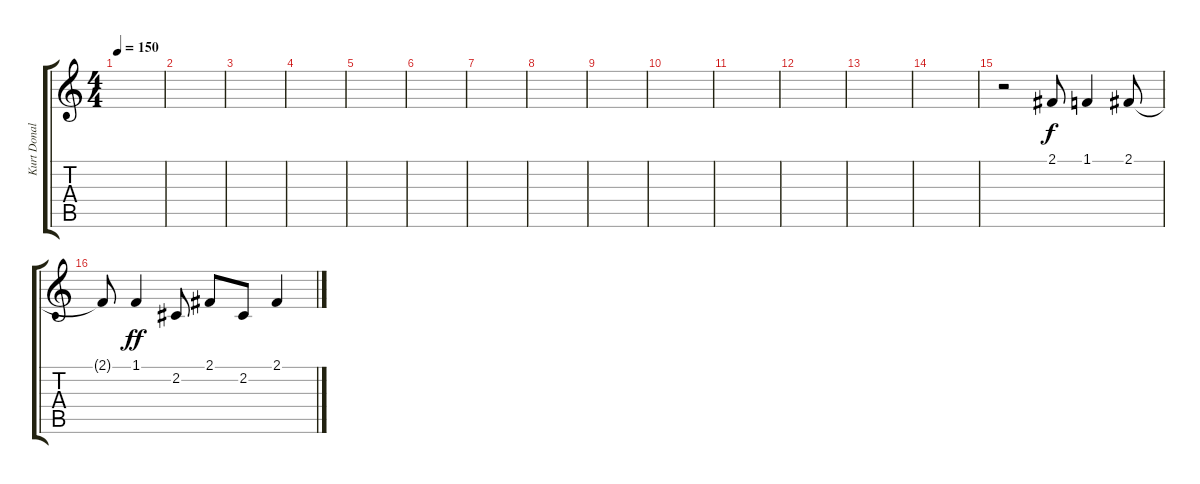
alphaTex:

\track ("Kurt Donald Cobain (Voix)" "Kurt Donal") {instrument tenorsax}
\staff {score tabs}
\tuning (E4 B3 G3 D3 A2 E2) {hide}
\ts (4 4)
\tempo 150
\clef g2
\ks c
|
|
|
|
|
|
|
|
|
|
|
|
|
|
r.2 2.1.8 1.1.4 2.1.8 |
2.1{t}.8{dy f} 1.1.4{dy ff} 2.2.8 2.1.8 2.2.8 2.1.4
